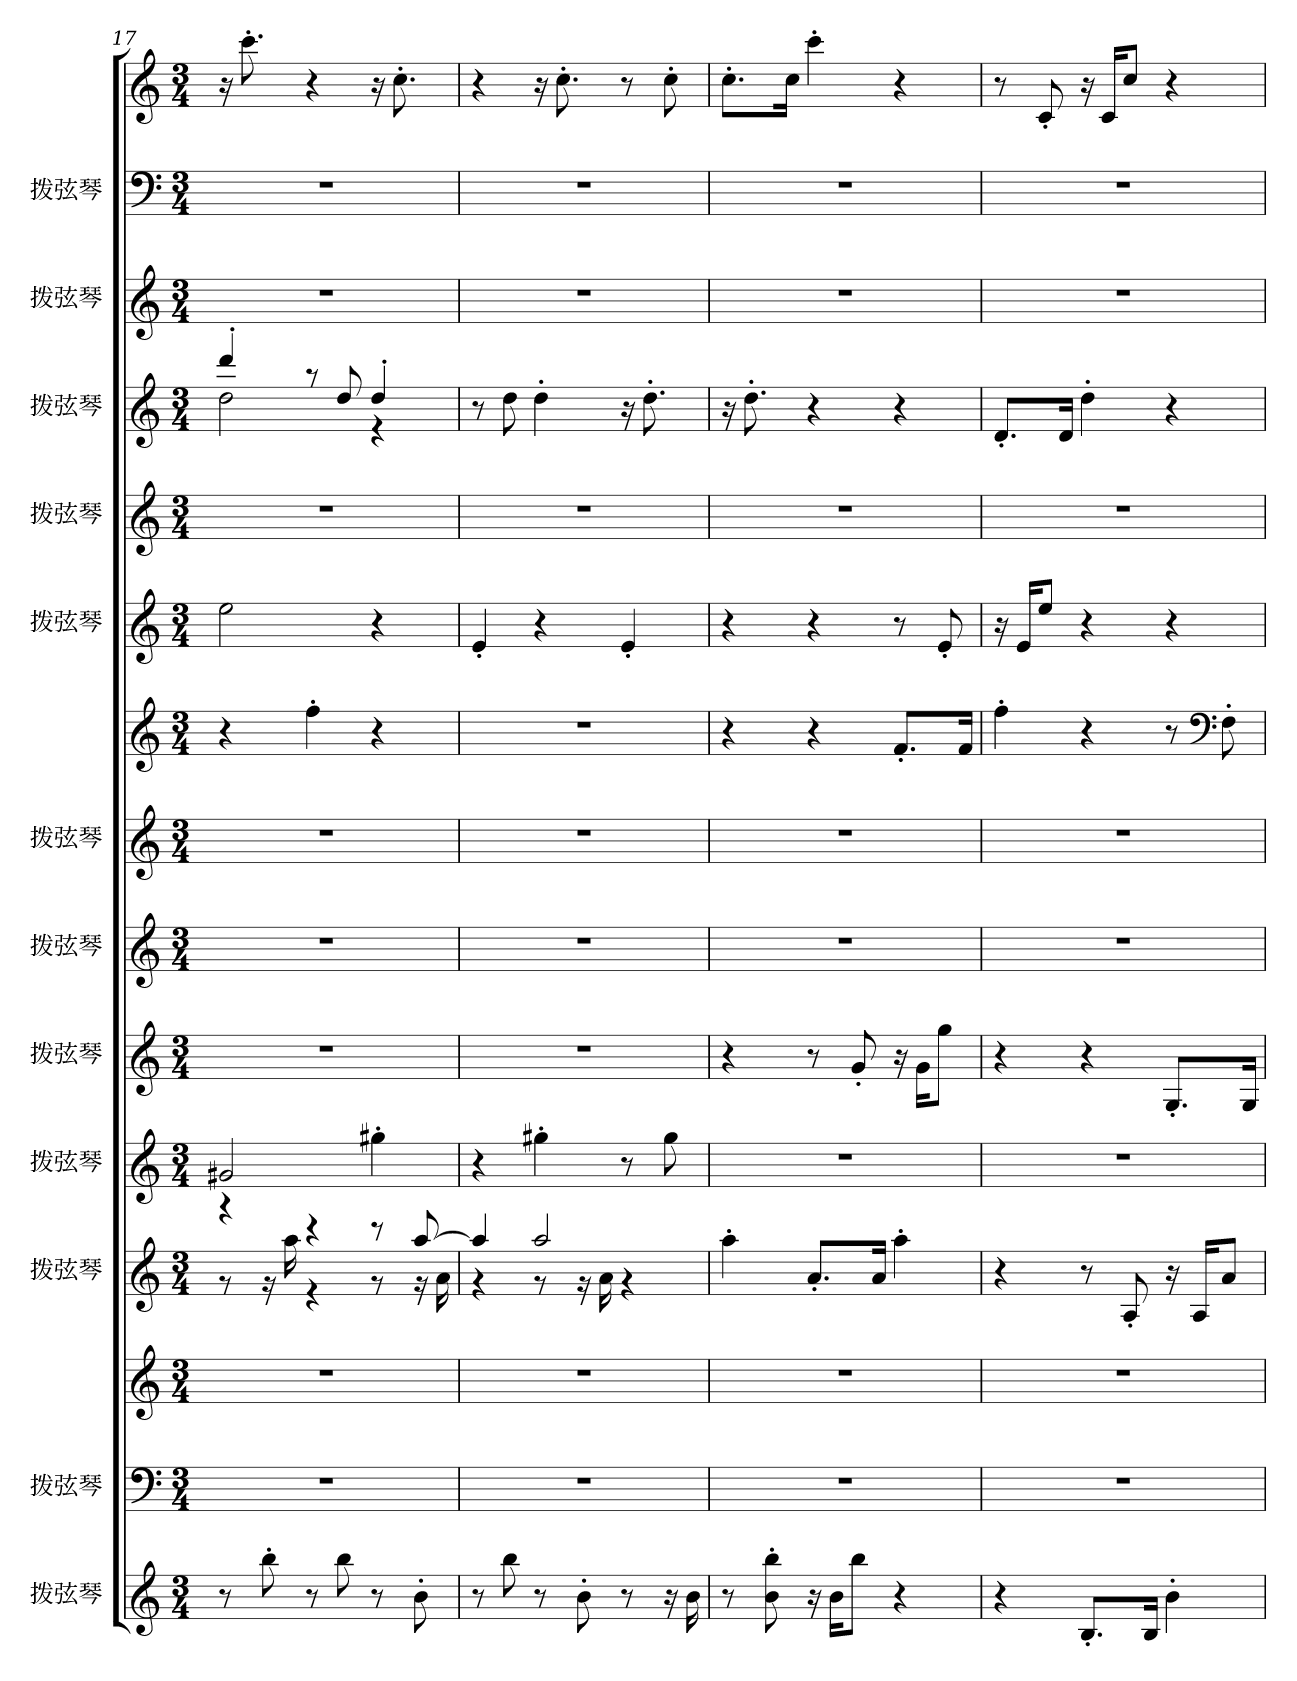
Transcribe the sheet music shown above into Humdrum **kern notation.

**kern	**kern	**kern	**kern	**kern	**kern	**kern	**kern	**kern	**kern	**kern	**kern	**kern	**kern	**kern
*part12	*part11	*part11	*part10	*part9	*part8	*part7	*part6	*part6	*part5	*part4	*part3	*part2	*part1	*part1
*staff15	*staff14	*staff13	*staff12	*staff11	*staff10	*staff9	*staff8	*staff7	*staff6	*staff5	*staff4	*staff3	*staff2	*staff1
*I"拨弦琴	*I"拨弦琴	*	*I"拨弦琴	*I"拨弦琴	*I"拨弦琴	*I"拨弦琴	*I"拨弦琴	*	*I"拨弦琴	*I"拨弦琴	*I"拨弦琴	*I"拨弦琴	*I"拨弦琴	*
!!LO:PB:g=z
*clefG2	*clefF4	*clefG2	*clefG2	*clefG2	*clefG2	*clefG2	*clefG2	*clefG2	*clefG2	*clefG2	*clefG2	*clefG2	*clefF4	*clefG2
*k[]	*k[]	*k[]	*k[]	*k[]	*k[]	*k[]	*k[]	*k[]	*k[]	*k[]	*k[]	*k[]	*k[]	*k[]
*M3/4	*M3/4	*M3/4	*M3/4	*M3/4	*M3/4	*M3/4	*M3/4	*M3/4	*M3/4	*M3/4	*M3/4	*M3/4	*M3/4	*M3/4
=17	=17	=17	=17	=17	=17	=17	=17	=17	=17	=17	=17	=17	=17	=17
*	*	*	*^	*	*	*	*	*	*	*	*^	*	*	*
8r	2.r	2.r	4r	8r	2g#X/	2.r	2.r	2.r	4r	2ee\	2.r	4ddd'/	2dd\	2.r	2.r	16r
.	.	.	.	.	.	.	.	.	.	.	.	.	.	.	.	8.ccc'\
8bb'\	.	.	.	16r	.	.	.	.	.	.	.	.	.	.	.	.
.	.	.	.	16aa\	.	.	.	.	.	.	.	.	.	.	.	.
8r	.	.	4r	4r	.	.	.	.	4ff'\	.	.	8r	.	.	.	4r
8bb\	.	.	.	.	.	.	.	.	.	.	.	8dd/	.	.	.	.
8r	.	.	8r	8r	4gg#X'\	.	.	.	4r	4r	.	4dd'/	4r	.	.	16r
.	.	.	.	.	.	.	.	.	.	.	.	.	.	.	.	8.cc'\
8b'\	.	.	[8aa/	16r	.	.	.	.	.	.	.	.	.	.	.	.
.	.	.	.	16a\	.	.	.	.	.	.	.	.	.	.	.	.
*	*	*	*	*	*	*	*	*	*	*	*	*v	*v	*	*	*
=18	=18	=18	=18	=18	=18	=18	=18	=18	=18	=18	=18	=18	=18	=18	=18
8r	2.r	2.r	4aa/]	4r	4r	2.r	2.r	2.r	2.r	4e'/	2.r	8r	2.r	2.r	4r
8bb\	.	.	.	.	.	.	.	.	.	.	.	8dd\	.	.	.
8r	.	.	2aa/	8r	4gg#X'\	.	.	.	.	4r	.	4dd'\	.	.	16r
.	.	.	.	.	.	.	.	.	.	.	.	.	.	.	8.cc'\
8b'\	.	.	.	16r	.	.	.	.	.	.	.	.	.	.	.
.	.	.	.	16a\	.	.	.	.	.	.	.	.	.	.	.
8r	.	.	.	4r	8r	.	.	.	.	4e'/	.	16r	.	.	8r
.	.	.	.	.	.	.	.	.	.	.	.	8.dd'\	.	.	.
16r	.	.	.	.	8gg#\	.	.	.	.	.	.	.	.	.	8cc'\
16b\	.	.	.	.	.	.	.	.	.	.	.	.	.	.	.
*	*	*	*v	*v	*	*	*	*	*	*	*	*	*	*	*
=19	=19	=19	=19	=19	=19	=19	=19	=19	=19	=19	=19	=19	=19	=19
8r	2.r	2.r	4aa'\	2.r	4r	2.r	2.r	4r	4r	2.r	16r	2.r	2.r	8.cc'\L
.	.	.	.	.	.	.	.	.	.	.	8.dd'\	.	.	.
8b\' 8bb\'	.	.	.	.	.	.	.	.	.	.	.	.	.	.
.	.	.	.	.	.	.	.	.	.	.	.	.	.	16cc\Jk
16r	.	.	8.a'/L	.	8r	.	.	4r	4r	.	4r	.	.	4ccc'\
16b\KL	.	.	.	.	.	.	.	.	.	.	.	.	.	.
8bb\J	.	.	.	.	8g'/	.	.	.	.	.	.	.	.	.
.	.	.	16a/Jk	.	.	.	.	.	.	.	.	.	.	.
4r	.	.	4aa'\	.	16r	.	.	8.f'/L	8r	.	4r	.	.	4r
.	.	.	.	.	16g\KL	.	.	.	.	.	.	.	.	.
.	.	.	.	.	8gg\J	.	.	.	8e'/	.	.	.	.	.
.	.	.	.	.	.	.	.	16f/Jk	.	.	.	.	.	.
=20	=20	=20	=20	=20	=20	=20	=20	=20	=20	=20	=20	=20	=20	=20
4r	2.r	2.r	4r	2.r	4r	2.r	2.r	4ff'\	16r	2.r	8.d'/L	2.r	2.r	8r
.	.	.	.	.	.	.	.	.	16e/KL	.	.	.	.	.
.	.	.	.	.	.	.	.	.	8ee/J	.	.	.	.	8c'/
.	.	.	.	.	.	.	.	.	.	.	16d/Jk	.	.	.
8.B'/L	.	.	8r	.	4r	.	.	4r	4r	.	4dd'\	.	.	16r
.	.	.	.	.	.	.	.	.	.	.	.	.	.	16c/KL
.	.	.	8A'/	.	.	.	.	.	.	.	.	.	.	8cc/J
16B/Jk	.	.	.	.	.	.	.	.	.	.	.	.	.	.
4b'\	.	.	16r	.	8.G'/L	.	.	8r	4r	.	4r	.	.	4r
.	.	.	16A/KL	.	.	.	.	.	.	.	.	.	.	.
*	*	*	*	*	*	*	*	*clefF4	*	*	*	*	*	*
.	.	.	8a/J	.	.	.	.	8F'\	.	.	.	.	.	.
.	.	.	.	.	16G/Jk	.	.	.	.	.	.	.	.	.
=	=	=	=	=	=	=	=	=	=	=	=	=	=	=
*-	*-	*-	*-	*-	*-	*-	*-	*-	*-	*-	*-	*-	*-	*-
